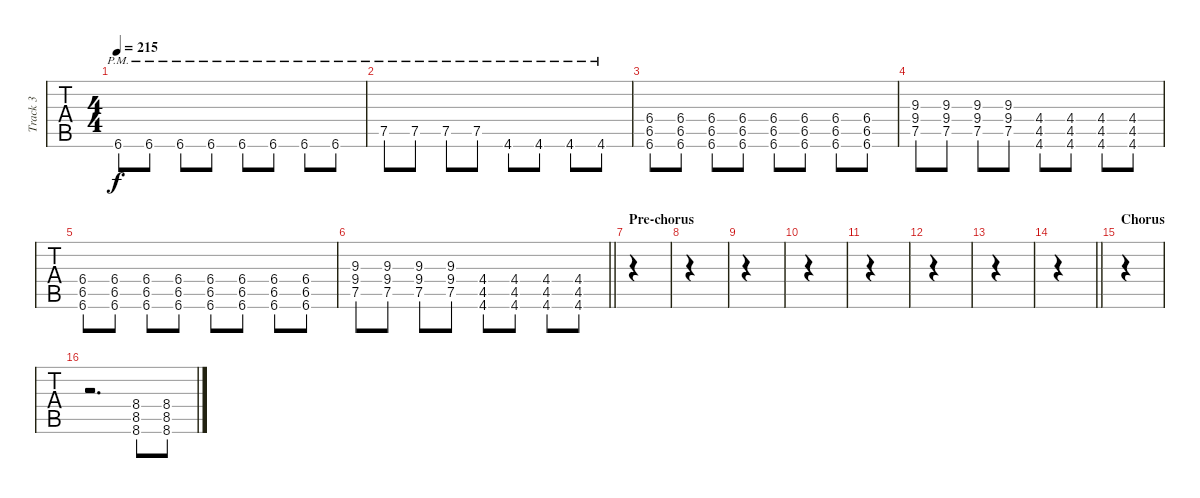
\track ("Track 3" "Track 3") {instrument distortionguitar}
\staff {tabs}
\tuning (C4 G3 Eb3 Bb2 F2 Bb1) {hide}
\ts (4 4)
\tempo 215
\clef f4
\ks c
6.6{pm}.8{dy f} 6.6{pm}.8 6.6{pm}.8 6.6{pm}.8 6.6{pm}.8 6.6{pm}.8 6.6{pm}.8 6.6{pm}.8 |
7.5{pm}.8 7.5{pm}.8 7.5{pm}.8 7.5{pm}.8 4.6{pm}.8 4.6{pm}.8 4.6{pm}.8 4.6{pm}.8 |
(6.4 6.5 6.6).8 (6.4 6.5 6.6).8 (6.4 6.5 6.6).8 (6.4 6.5 6.6).8 (6.4 6.5 6.6).8 (6.4 6.5 6.6).8 (6.4 6.5 6.6).8 (6.4 6.5 6.6).8 |
(9.3 9.4 7.5).8 (9.3 9.4 7.5).8 (9.3 9.4 7.5).8 (9.3 9.4 7.5).8 (4.4 4.5 4.6).8 (4.4 4.5 4.6).8 (4.4 4.5 4.6).8 (4.4 4.5 4.6).8 |
(6.4 6.5 6.6).8 (6.4 6.5 6.6).8 (6.4 6.5 6.6).8 (6.4 6.5 6.6).8 (6.4 6.5 6.6).8 (6.4 6.5 6.6).8 (6.4 6.5 6.6).8 (6.4 6.5 6.6).8 |
\barLineRight lightlight
(9.3 9.4 7.5).8 (9.3 9.4 7.5).8 (9.3 9.4 7.5).8 (9.3 9.4 7.5).8 (4.4 4.5 4.6).8 (4.4 4.5 4.6).8 (4.4 4.5 4.6).8 (4.4 4.5 4.6).8 |
\section ("" "Pre-chorus")
|
|
|
|
|
|
|
\barLineRight lightlight
|
\section ("" "Chorus")
|
r.2{d} (8.4 8.5 8.6).8 (8.4 8.5 8.6).8
